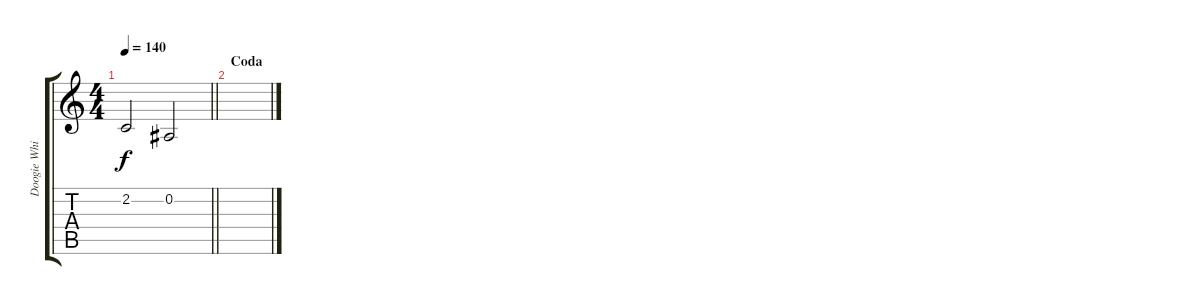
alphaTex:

\track ("Doogie White" "Doogie Whi") {instrument lead2sawtooth}
\staff {score tabs}
\tuning (Eb4 Bb3 Gb3 Db3 Ab2 Eb2) {hide}
\ts (4 4)
\tempo 140
\clef g2
\barLineRight lightlight
\ks c
2.2.2{dy f} 0.2.2 |
\section ("" "Coda")
